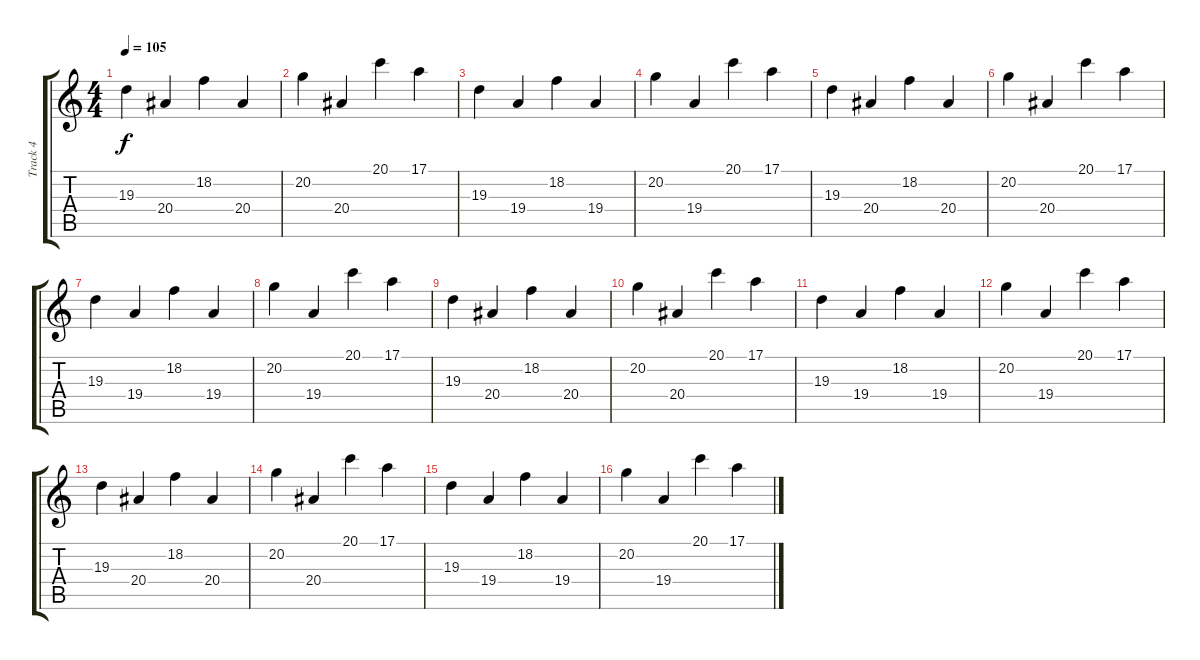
\track ("Track 4" "Track 4") {instrument stringensemble1}
\staff {score tabs}
\tuning (E4 B3 G3 D3 A2 E2) {hide}
\ts (4 4)
\tempo 105
\clef g2
\ks c
19.3.4{dy f} 20.4.4 18.2.4 20.4.4 |
20.2.4 20.4.4 20.1.4 17.1.4 |
19.3.4 19.4.4 18.2.4 19.4.4 |
20.2.4 19.4.4 20.1.4 17.1.4 |
19.3.4 20.4.4 18.2.4 20.4.4 |
20.2.4 20.4.4 20.1.4 17.1.4 |
19.3.4 19.4.4 18.2.4 19.4.4 |
20.2.4 19.4.4 20.1.4 17.1.4 |
19.3.4 20.4.4 18.2.4 20.4.4 |
20.2.4 20.4.4 20.1.4 17.1.4 |
19.3.4 19.4.4 18.2.4 19.4.4 |
20.2.4 19.4.4 20.1.4 17.1.4 |
19.3.4 20.4.4 18.2.4 20.4.4 |
20.2.4 20.4.4 20.1.4 17.1.4 |
19.3.4 19.4.4 18.2.4 19.4.4 |
20.2.4 19.4.4 20.1.4 17.1.4
